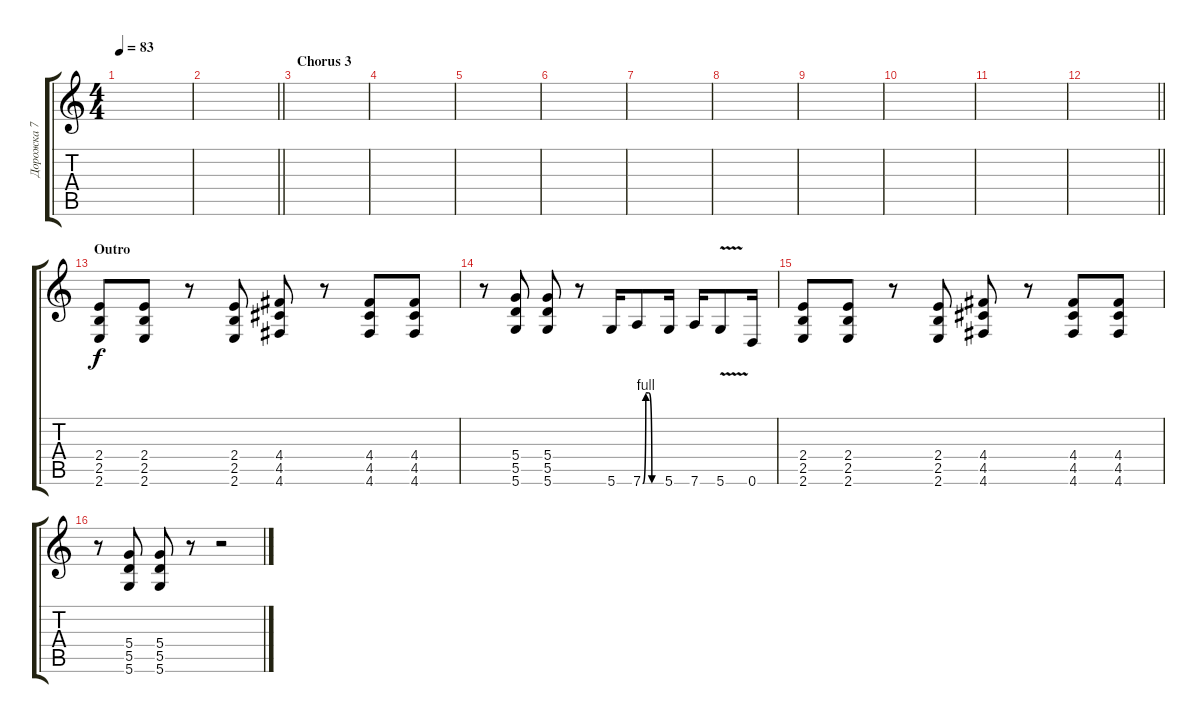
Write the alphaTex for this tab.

\track ("Дорожка 7" "Дорожка 7") {instrument distortionguitar}
\staff {score tabs}
\tuning (E4 B3 G3 D3 A2 D2) {hide}
\ts (4 4)
\tempo 83
\clef g2
\ks c
|
\barLineRight lightlight
|
\section ("" "Chorus 3")
|
|
|
|
|
|
|
|
|
\barLineRight lightlight
|
\section ("" "Outro")
(2.4 2.5 2.6).8 (2.4 2.5 2.6).8 r.8 (2.4 2.5 2.6).8 (4.4 4.5 4.6).8 r.8 (4.4 4.5 4.6).8 (4.4 4.5 4.6).8 |
r.8 (5.4 5.5 5.6).8 (5.4 5.5 5.6).8 r.8 5.6.16 7.6{be (custom 0 0 10 4 20 4 30 0 60 0)}.8 5.6.16 7.6.16 5.6{v}.8 0.6.16 |
(2.4 2.5 2.6).8 (2.4 2.5 2.6).8 r.8 (2.4 2.5 2.6).8 (4.4 4.5 4.6).8 r.8 (4.4 4.5 4.6).8 (4.4 4.5 4.6).8 |
r.8 (5.4 5.5 5.6).8 (5.4 5.5 5.6).8 r.8 r.2
